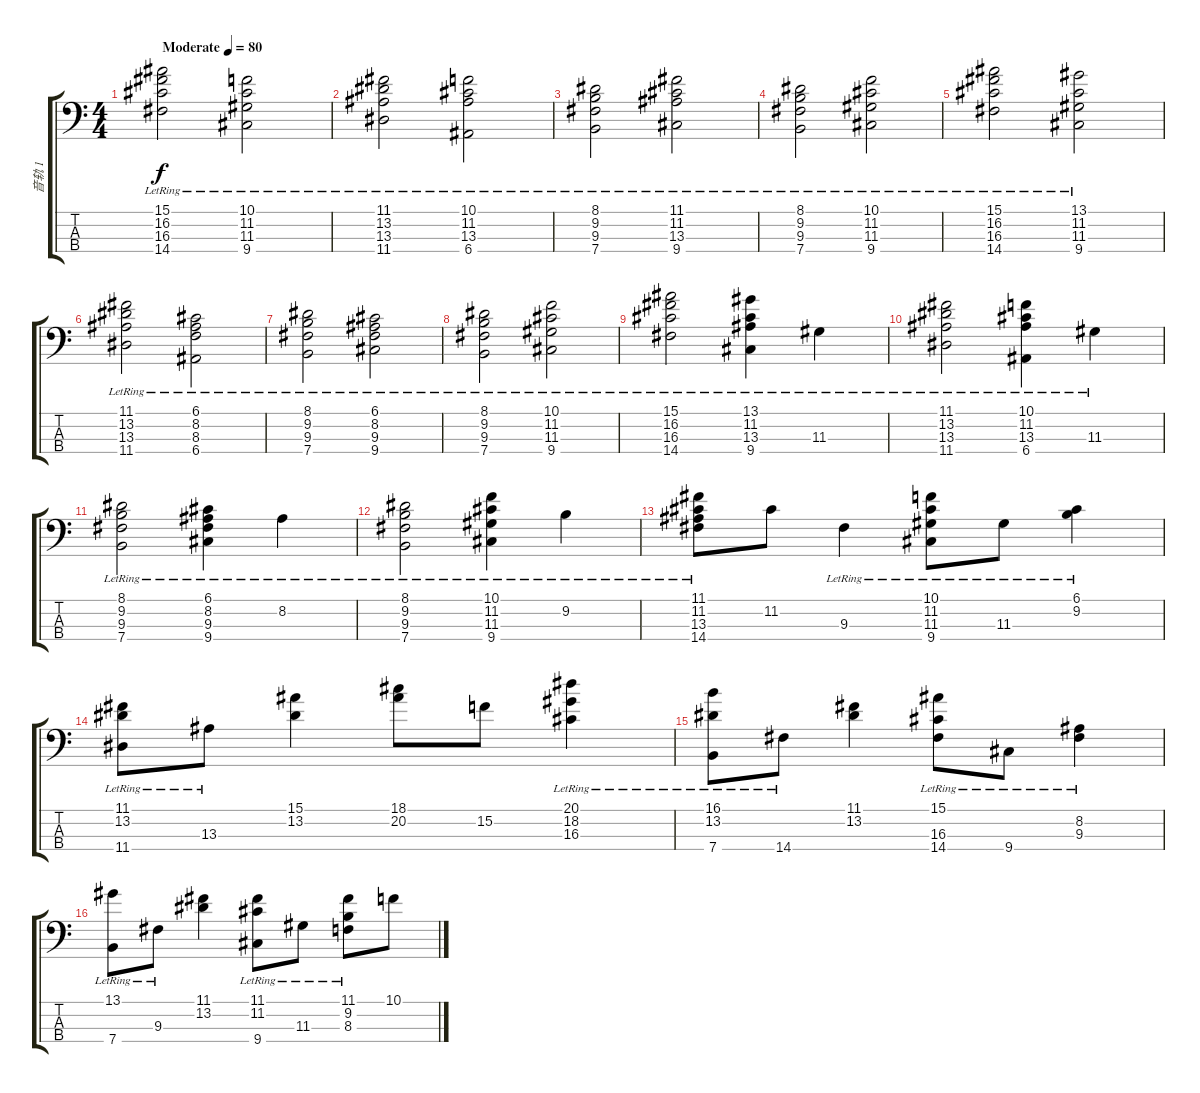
\track ("音轨 1" "音轨 1") {instrument electricbassfinger}
\staff {score tabs}
\tuning (G2 D2 A1 E1) {hide}
\ts (4 4)
\tempo (80 "Moderate")
\clef f4
\ks c
(15.1 16.2 16.3 14.4{lr}).2{dy f instrument electricbassfinger} (10.1 11.2 11.3{lr} 9.4{lr}).2 |
(11.1 13.2 13.3{lr} 11.4{lr}).2 (10.1 11.2 13.3{lr} 6.4{lr}).2 |
(8.1 9.2{lr} 9.3{lr} 7.4{lr}).2 (11.1 11.2 13.3{lr} 9.4{lr}).2 |
(8.1 9.2{lr} 9.3{lr} 7.4{lr}).2 (10.1 11.2 11.3{lr} 9.4{lr}).2 |
(15.1 16.2 16.3 14.4{lr}).2 (13.1 11.2 11.3{lr} 9.4{lr}).2{txt ""} |
(11.1 13.2 13.3{lr} 11.4{lr}).2 (6.1 8.2{lr} 8.3{lr} 6.4{lr}).2 |
(8.1 9.2{lr} 9.3{lr} 7.4{lr}).2 (6.1 8.2{lr} 9.3{lr} 9.4{lr}).2 |
(8.1 9.2{lr} 9.3{lr} 7.4{lr}).2 (10.1 11.2 11.3{lr} 9.4{lr}).2 |
(15.1 16.2 16.3 14.4{lr}).2 (13.1{lr} 11.2{lr} 13.3{lr} 9.4{lr}).4 11.3{lr}.4 |
(11.1 13.2 13.3{lr} 11.4{lr}).2 (10.1{lr} 11.2{lr} 13.3{lr} 6.4{lr}).4 11.3{lr}.4 |
(8.1 9.2{lr} 9.3{lr} 7.4{lr}).2 (6.1{lr} 8.2{lr} 9.3{lr} 9.4{lr}).4 8.2{lr}.4 |
(8.1 9.2{lr} 9.3{lr} 7.4{lr}).2 (10.1{lr} 11.2{lr} 11.3{lr} 9.4{lr}).4 9.2{lr}.4 |
(11.1 11.2 13.3{lr} 14.4{lr}).8 11.2.8 9.3{lr}.4 (10.1 11.2 11.3{lr} 9.4{lr}).8 11.3{lr}.8 (6.1 9.2{lr}).4 |
(11.1 13.2 11.4{lr}).8 13.3{lr}.8 (15.1 13.2).4 (18.1 20.2).8 15.2.8 (20.1 18.2 16.3{lr}).4 |
(16.1 13.2 7.4{lr}).8 14.4{lr}.8 (11.1 13.2).4 (15.1 16.3 14.4{lr}).8 9.4{lr}.8 (8.2{lr} 9.3{lr}).4 |
(13.1 7.4{lr}).8 9.3{lr}.8 (11.1 13.2).4 (11.1 11.2 9.4{lr}).8 11.3{lr}.8 (11.1 9.2{lr} 8.3{lr}).8 10.1.8
